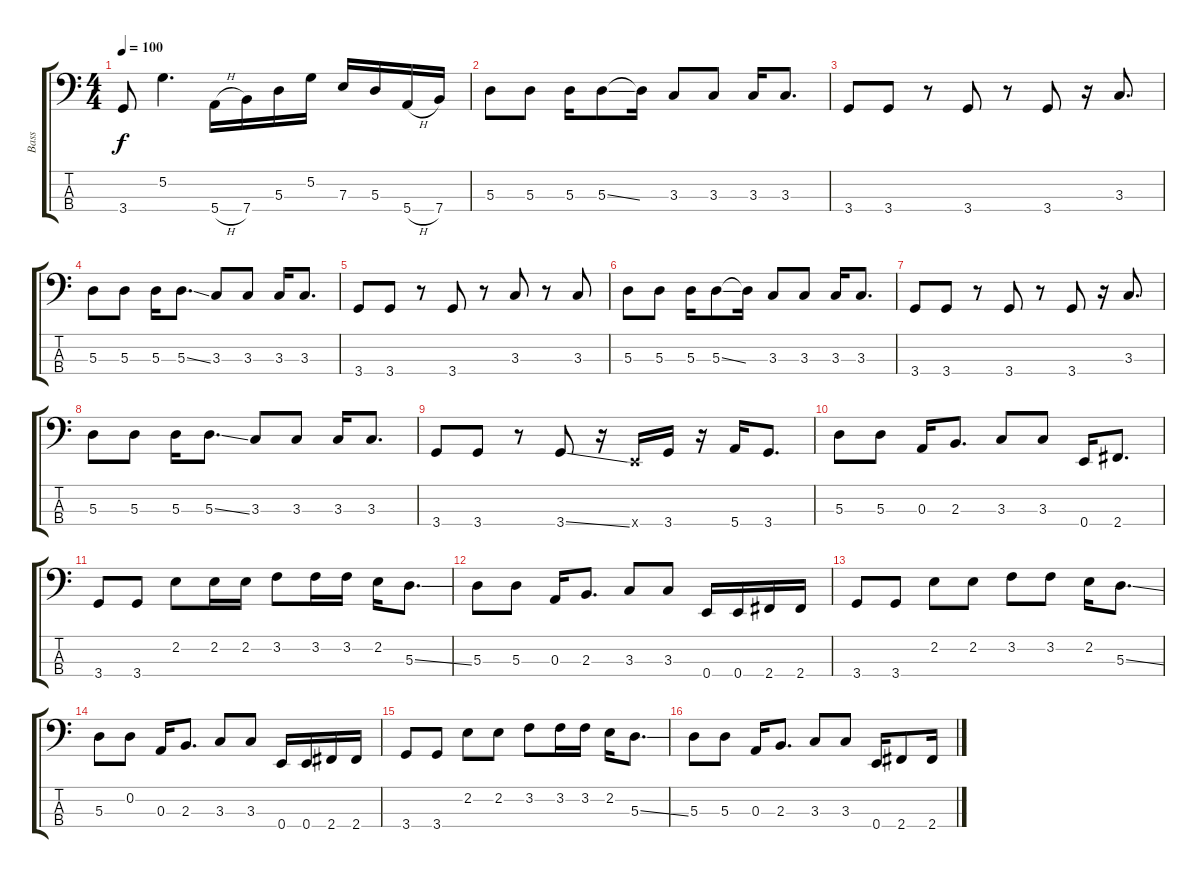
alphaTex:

\track ("Bass" "Bass") {instrument electricbassfinger}
\staff {score tabs}
\tuning (G2 D2 A1 E1) {hide}
\ts (4 4)
\tempo 100
\clef f4
\ks c
3.4.8{dy f} 5.2.4{d} 5.4{h}.16 7.4.16 5.3.16 5.2.16 7.3.16 5.3.16 5.4{h}.16 7.4.16 |
5.3.8 5.3.8 5.3.16 5.3{ss}.8 5.3{t}.16 3.3.8 3.3.8 3.3.16 3.3.8{d} |
3.4.8 3.4.8 r.8 3.4.8 r.8 3.4.8 r.16 3.3.8{d} |
5.3.8 5.3.8 5.3.16 5.3{ss}.8{d} 3.3.8 3.3.8 3.3.16 3.3.8{d} |
3.4.8 3.4.8 r.8 3.4.8 r.8 3.3.8 r.8 3.3.8 |
5.3.8 5.3.8 5.3.16 5.3{ss}.8 5.3{t}.16 3.3.8 3.3.8 3.3.16 3.3.8{d} |
3.4.8 3.4.8 r.8 3.4.8 r.8 3.4.8 r.16 3.3.8{d} |
5.3.8 5.3.8 5.3.16 5.3{ss}.8{d} 3.3.8 3.3.8 3.3.16 3.3.8{d} |
3.4.8 3.4.8 r.8 3.4{ss}.8 r.16 0.4{x}.16 3.4.16 r.16 5.4.16 3.4.8{d} |
5.3.8 5.3.8 0.3.16 2.3.8{d} 3.3.8 3.3.8 0.4.16 2.4.8{d} |
3.4.8 3.4.8 2.2.8 2.2.16 2.2.16 3.2.8 3.2.16 3.2.16 2.2.16 5.3{ss}.8{d} |
5.3.8 5.3.8 0.3.16 2.3.8{d} 3.3.8 3.3.8 0.4.16 0.4.16 2.4.16 2.4.16 |
3.4.8 3.4.8 2.2.8 2.2.8 3.2.8 3.2.8 2.2.16 5.3{ss}.8{d} |
5.3.8 0.2.8 0.3.16 2.3.8{d} 3.3.8 3.3.8 0.4.16 0.4.16 2.4.16 2.4.16 |
3.4.8 3.4.8 2.2.8 2.2.8 3.2.8 3.2.16 3.2.16 2.2.16 5.3{ss}.8{d} |
5.3.8 5.3.8 0.3.16 2.3.8{d} 3.3.8 3.3.8 0.4.16 2.4.8 2.4{ss}.16
